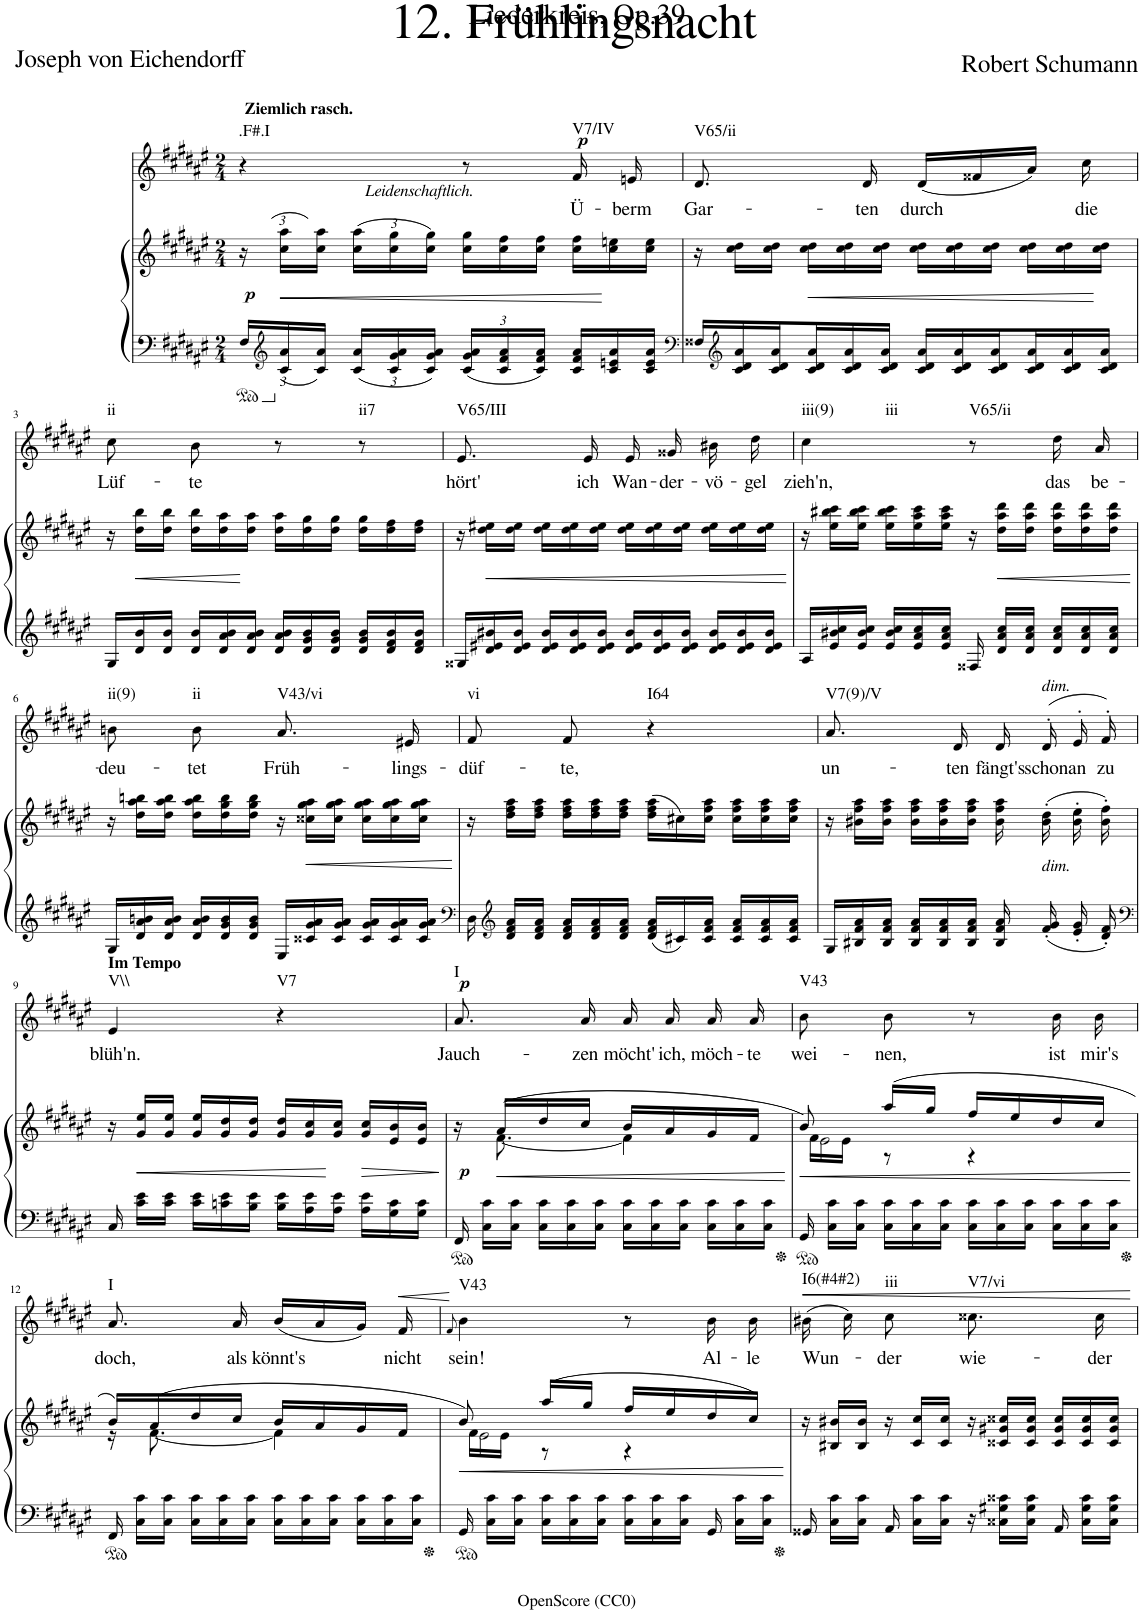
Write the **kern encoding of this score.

**kern	**kern	**dynam	**kern	**text	**dynam	**harte
*part2	*part2	*part2	*part1	*part1	*part1	*part1
*staff3	*staff2	*staff2/3	*staff1	*staff1	*staff1	*
*I"Piano	*	*	*I"Voice	*	*	*
*I'Pno	*	*	*	*	*	*
*clefF4	*clefG2	*	*clefG2	*	*	*
*k[f#c#g#d#a#e#]	*k[f#c#g#d#a#e#]	*	*k[f#c#g#d#a#e#]	*	*	*
*M2/4	*M2/4	*	*M2/4	*	*	*
*Xbrackettup	*Xbrackettup	*	*	*	*	*
=1	=1	=1	=1	=1	=1	=1
!	!	!	!LO:TX:a:B:t=Ziemlich rasch.	!	!	!
!	!	!LO:DY:b	!	!	!	!LO:H:kt=.F#.I
24F#/LL	24r	p	4r	.	.	N
*clefG2	*	*	*	*	*	*
!	!	!LO:HP:b	!	!	!	!
24c#/ 24a#/	(24cc#\ 24aa#\LL	<	.	.	.	.
24c#/ 24a#/JJ	24cc#\ 24aa#\JJ)	.	.	.	.	.
24c#/ 24a#/LL	(24cc#\ 24aa#\LL	.	.	.	.	.
24c#/ 24g#/ 24a#/	24cc#\ 24gg#\	.	.	.	.	.
24c#/ 24g#/ 24a#/JJ	24cc#\ 24gg#\JJ)	.	.	.	.	.
*	*Xtuplet	*	*	*	*	*
!	!	!	!LO:TX:b:i:t=Leidenschaftlich.	!	!	!
24c#/ 24g#/ 24a#/LL	24cc#\ 24gg#\LL	.	8r	.	.	.
24c#/ 24f#/ 24a#/	24cc#\ 24ff#\	.	.	.	.	.
24c#/ 24f#/ 24a#/JJ	24cc#\ 24ff#\JJ	.	.	.	.	.
*Xtuplet	*	*	*	*	*	*
!	!	!	!	!LO:LY:b	!LO:DY:a	!LO:H:kt=V7/IV
24c#/ 24f#/ 24a#/LL	24cc#\ 24ff#\LL	.	16f#/	Ü-	p	N
24c#/ 24en/ 24a#/	24cc#\ 24een\	[	.	.	.	.
!	!	!	!	!LO:LY:b	!	!
.	.	.	16en/	-berm	.	.
24c#/ 24e/ 24a#/JJ	24cc#\ 24ee\JJ	.	.	.	.	.
=2	=2	=2	=2	=2	=2	=2
*clefF4	*	*	*	*	*	*
!	!	!	!	!LO:LY:b	!	!LO:H:kt=V65/ii
24F##X/LL	24r	.	8.d#/	Gar-	.	N
*clefG2	*	*	*	*	*	*
24c#/ 24d#/ 24a#/	24cc#\ 24dd#\LL	.	.	.	.	.
24c#/ 24d#/ 24a#/	24cc#\ 24dd#\JJ	.	.	.	.	.
!	!	!LO:HP:b	!	!	!	!
24c#/ 24d#/ 24a#/	24cc#\ 24dd#\LL	<	.	.	.	.
24c#/ 24d#/ 24a#/	24cc#\ 24dd#\	.	.	.	.	.
!	!	!	!	!LO:LY:b	!	!
.	.	.	16d#/	-ten	.	.
24c#/ 24d#/ 24a#/JJ	24cc#\ 24dd#\JJ	.	.	.	.	.
!	!	!	!	!LO:LY:b	!	!
24c#/ 24d#/ 24a#/LL	24cc#\ 24dd#\LL	.	(16d#/LL	durch	.	.
24c#/ 24d#/ 24a#/	24cc#\ 24dd#\	.	.	.	.	.
.	.	.	16f##X/	.	.	.
24c#/ 24d#/ 24a#/	24cc#\ 24dd#\JJ	.	.	.	.	.
24c#/ 24d#/ 24a#/	24cc#\ 24dd#\LL	.	16a#/JJ)	.	.	.
24c#/ 24d#/ 24a#/	24cc#\ 24dd#\	.	.	.	.	.
!	!	!	!	!LO:LY:b	!	!
.	.	.	16cc#\	die	.	.
24c#/ 24d#/ 24a#/JJ	24cc#\ 24dd#\JJ	[	.	.	.	.
!!LO:LB:g=z
=3	=3	=3	=3	=3	=3	=3
!	!	!	!	!LO:LY:b	!	!LO:H:kt=ii
24G#/LL	24r	.	8cc#\	Lüf-	.	N
!	!	!LO:HP:b	!	!	!	!
24d#/ 24b/	24dd#\ 24bb\LL	<	.	.	.	.
24d#/ 24b/JJ	24dd#\ 24bb\JJ	.	.	.	.	.
!	!	!	!	!LO:LY:b	!	!
24d#/ 24b/LL	24dd#\ 24bb\LL	.	8b\	-te	.	.
24d#/ 24a#/ 24b/	24dd#\ 24aa#\	.	.	.	.	.
24d#/ 24a#/ 24b/JJ	24dd#\ 24aa#\JJ	[	.	.	.	.
24d#/ 24a#/ 24b/LL	24dd#\ 24aa#\LL	.	8r	.	.	.
24d#/ 24g#/ 24b/	24dd#\ 24gg#\	.	.	.	.	.
24d#/ 24g#/ 24b/JJ	24dd#\ 24gg#\JJ	.	.	.	.	.
!	!	!	!	!	!	!LO:H:kt=ii7
24d#/ 24g#/ 24b/LL	24dd#\ 24gg#\LL	.	8r	.	.	N
24d#/ 24f#/ 24b/	24dd#\ 24ff#\	.	.	.	.	.
24d#/ 24f#/ 24b/JJ	24dd#\ 24ff#\JJ	.	.	.	.	.
=4	=4	=4	=4	=4	=4	=4
!	!	!	!	!LO:LY:b	!	!LO:H:kt=V65/III
24G##X/LL	24r	.	8.e#/	hört'	.	N
!	!	!LO:HP:b	!	!	!	!
24d#/ 24e#X/ 24b#X/	24dd#\ 24ee#X\LL	<	.	.	.	.
24d#/ 24e#/ 24b#/JJ	24dd#\ 24ee#\JJ	.	.	.	.	.
24d#/ 24e#/ 24b#/LL	24dd#\ 24ee#\LL	.	.	.	.	.
24d#/ 24e#/ 24b#/	24dd#\ 24ee#\	.	.	.	.	.
!	!	!	!	!LO:LY:b	!	!
.	.	.	16e#/	ich	.	.
24d#/ 24e#/ 24b#/JJ	24dd#\ 24ee#\JJ	.	.	.	.	.
!	!	!	!	!LO:LY:b	!	!
24d#/ 24e#/ 24b#/LL	24dd#\ 24ee#\LL	.	16e#/	Wan-	.	.
24d#/ 24e#/ 24b#/	24dd#\ 24ee#\	.	.	.	.	.
!	!	!	!	!LO:LY:b	!	!
.	.	.	16g##X/	-der-	.	.
24d#/ 24e#/ 24b#/JJ	24dd#\ 24ee#\JJ	.	.	.	.	.
!	!	!	!	!LO:LY:b	!	!
24d#/ 24e#/ 24b#/LL	24dd#\ 24ee#\LL	.	16b#X\	-vö-	.	.
24d#/ 24e#/ 24b#/	24dd#\ 24ee#\	.	.	.	.	.
!	!	!	!	!LO:LY:b	!	!
.	.	.	16dd#\	-gel	.	.
24d#/ 24e#/ 24b#/JJ	24dd#\ 24ee#\JJ	.	.	.	.	.
.	.	[	.	.	.	.
=5	=5	=5	=5	=5	=5	=5
!	!	!	!	!LO:LY:b	!	!LO:H:n=1:kt=iii(9)
!	!	!	!	!	!	!LO:H:n=2:kt=iii
24A#/LL	24r	.	4cc#\	zieh'n,	.	N N
24e#/ 24b#X/ 24cc#/	24ee#\ 24bb#X\ 24ccc#\LL	.	.	.	.	.
24e#/ 24b#/ 24cc#/JJ	24ee#\ 24bb#\ 24ccc#\JJ	.	.	.	.	.
24e#/ 24b#/ 24cc#/LL	24ee#\ 24bb#\ 24ccc#\LL	.	.	.	.	.
24e#/ 24a#/ 24cc#/	24ee#\ 24aa#\ 24ccc#\	.	.	.	.	.
24e#/ 24a#/ 24cc#/JJ	24ee#\ 24aa#\ 24ccc#\JJ	.	.	.	.	.
!	!	!	!	!	!	!LO:H:kt=V65/ii
24F##X/	24r	.	8r	.	.	N
!	!	!LO:HP:b	!	!	!	!
24d#/ 24a#/ 24cc#/LL	24dd#\ 24aa#\ 24ddd#\LL	<	.	.	.	.
24d#/ 24a#/ 24cc#/JJ	24dd#\ 24aa#\ 24ddd#\JJ	.	.	.	.	.
!	!	!	!	!LO:LY:b	!	!
24d#/ 24a#/ 24cc#/LL	24dd#\ 24aa#\ 24ddd#\LL	.	16dd#\	das	.	.
24d#/ 24a#/ 24cc#/	24dd#\ 24aa#\ 24ddd#\	.	.	.	.	.
!	!	!	!	!LO:LY:b	!	!
.	.	.	16a#/	be-	.	.
24d#/ 24a#/ 24cc#/JJ	24dd#\ 24aa#\ 24ddd#\JJ	.	.	.	.	.
.	.	[	.	.	.	.
!!LO:LB:g=z
=6	=6	=6	=6	=6	=6	=6
!	!	!	!	!LO:LY:b	!	!LO:H:kt=ii(9)
24G#/LL	24r	.	8bn\	-deu-	.	N
24d#/ 24a#/ 24bn/	24dd#\ 24aa#\ 24bbn\LL	.	.	.	.	.
24d#/ 24a#/ 24b/JJ	24dd#\ 24aa#\ 24bb\JJ	.	.	.	.	.
!	!	!	!	!LO:LY:b	!	!LO:H:kt=ii
24d#/ 24a#/ 24b/LL	24dd#\ 24aa#\ 24bb\LL	.	8b\	-tet	.	N
24d#/ 24g#/ 24b/	24dd#\ 24gg#\ 24bb\	.	.	.	.	.
24d#/ 24g#/ 24b/JJ	24dd#\ 24gg#\ 24bb\JJ	.	.	.	.	.
!	!	!	!	!LO:LY:b	!	!LO:H:kt=V43/vi
24E#/LL	24r	.	8.a#/	Früh-	.	N
!	!	!LO:HP:b	!	!	!	!
24c##X/ 24g#/ 24a#/	24cc##X\ 24gg#\ 24aa#\LL	<	.	.	.	.
24c##/ 24g#/ 24a#/JJ	24cc##\ 24gg#\ 24aa#\JJ	.	.	.	.	.
24c##/ 24g#/ 24a#/LL	24cc##\ 24gg#\ 24aa#\LL	.	.	.	.	.
24c##/ 24g#/ 24a#/	24cc##\ 24gg#\ 24aa#\	.	.	.	.	.
!	!	!	!	!LO:LY:b	!	!
.	.	.	16e#X/	-lings-	.	.
24c##/ 24g#/ 24a#/JJ	24cc##\ 24gg#\ 24aa#\JJ	.	.	.	.	.
.	.	[	.	.	.	.
=7	=7	=7	=7	=7	=7	=7
*clefF4	*	*	*	*	*	*
!	!	!	!	!LO:LY:b	!	!LO:H:kt=vi
24D#\	24r	.	8f#/	-düf-	.	N
*clefG2	*	*	*	*	*	*
24d#/ 24f#/ 24a#/LL	24dd#\ 24ff#\ 24aa#\LL	.	.	.	.	.
24d#/ 24f#/ 24a#/JJ	24dd#\ 24ff#\ 24aa#\JJ	.	.	.	.	.
!	!	!	!	!LO:LY:b	!	!
24d#/ 24f#/ 24a#/LL	24dd#\ 24ff#\ 24aa#\LL	.	8f#/	-te,	.	.
24d#/ 24f#/ 24a#/	24dd#\ 24ff#\ 24aa#\	.	.	.	.	.
24d#/ 24f#/ 24a#/JJ	24dd#\ 24ff#\ 24aa#\JJ	.	.	.	.	.
!	!	!	!	!	!	!LO:H:kt=I64
24d#/ 24f#/ 24a#/LL	(24dd#\ 24ff#\ 24aa#\LL	.	4r	.	.	N
24c#X/	24cc#X\)	.	.	.	.	.
24c#/ 24f#/ 24a#/JJ	24cc#\ 24ff#\ 24aa#\JJ	.	.	.	.	.
24c#/ 24f#/ 24a#/LL	24cc#\ 24ff#\ 24aa#\LL	.	.	.	.	.
24c#/ 24f#/ 24a#/	24cc#\ 24ff#\ 24aa#\	.	.	.	.	.
24c#/ 24f#/ 24a#/JJ	24cc#\ 24ff#\ 24aa#\JJ	.	.	.	.	.
=8	=8	=8	=8	=8	=8	=8
!	!	!	!	!LO:LY:b	!	!LO:H:kt=V7(9)/V
24G#/LL	24r	.	8.a#/	un-	.	N
24B#X/ 24f#/ 24a#/	24b#X\ 24ff#\ 24aa#\LL	.	.	.	.	.
24B#/ 24f#/ 24a#/JJ	24b#\ 24ff#\ 24aa#\JJ	.	.	.	.	.
24B#/ 24f#/ 24a#/LL	24b#\ 24ff#\ 24aa#\LL	.	.	.	.	.
24B#/ 24f#/ 24a#/	24b#\ 24ff#\ 24aa#\	.	.	.	.	.
!	!	!	!	!LO:LY:b	!	!
.	.	.	16d#/	-ten	.	.
24B#/ 24f#/ 24a#/JJ	24b#\ 24ff#\ 24aa#\JJ	.	.	.	.	.
!	!	!	!	!LO:LY:b	!	!
16B#/ 16f#/ 16a#/	16b#\ 16ff#\ 16aa#\	.	16d#/	fängt's	.	.
!	!	!	!LO:TX:a:i:t=dim.	!	!	!
!	!LO:TX:b:i:t=dim.	!	!	!	!	!
!	!	!	!	!LO:LY:b	!	!
16f#/' 16g#/'	(16b#\' 16dd#\'	.	(>16d#'>/	schon	.	.
!	!	!	!	!LO:LY:b	!	!
16e#/' 16g#/'	16b#\' 16ee#\'	.	16e#'>/	an	.	.
!	!	!	!	!LO:LY:b	!	!
16d#/' 16f#/'	16b#\' 16ff#\')	.	16f#'>/)	zu	.	.
!!LO:LB:g=z
=9	=9	=9	=9	=9	=9	=9
*clefF4	*	*	*	*	*	*
!	!	!	!LO:TX:a:B:t=Im Tempo	!	!	!
!	!	!	!	!LO:LY:b	!	!LO:H:kt=V\\
24C#/	24r	.	4e#/	blüh'n.	.	N
!	!	!LO:HP:b	!	!	!	!
24c#\ 24e#\LL	24g#/ 24ee#/LL	<	.	.	.	.
24c#\ 24e#\JJ	24g#/ 24ee#/JJ	.	.	.	.	.
24c#\ 24e#\LL	24g#/ 24ee#/LL	.	.	.	.	.
24Bn\ 24e#\	24g#/ 24dd#/	.	.	.	.	.
24B\ 24e#\JJ	24g#/ 24dd#/JJ	.	.	.	.	.
!	!	!	!	!	!	!LO:H:kt=V7
24B\ 24e#\LL	24g#/ 24dd#/LL	.	4r	.	.	N
24A#\ 24e#\	24g#/ 24cc#/	.	.	.	.	.
24A#\ 24e#\JJ	24g#/ 24cc#/JJ	[	.	.	.	.
!	!	!LO:HP:b	!	!	!	!
24A#\ 24e#\LL	24g#/ 24cc#/LL	>	.	.	.	.
24G#\ 24c#\	24e#/ 24b/	.	.	.	.	.
24G#\ 24c#\JJ	24e#/ 24b/JJ	.	.	.	.	.
.	.	]	.	.	.	.
=10	=10	=10	=10	=10	=10	=10
*	*^	*	*	*	*	*
!	!	!	!LO:DY:b	!	!LO:LY:b	!LO:DY:a	!LO:H:kt=I
24FF#/	16r	16ryy	p	8.a#/	Jauch-	p	N
24C#\ 24c#\LL	.	.	.	.	.	.	.
!	!	!	!LO:HP:b	!	!	!	!
.	(16a#/LL	[8.f#\	<	.	.	.	.
24C#\ 24c#\JJ	.	.	.	.	.	.	.
24C#\ 24c#\LL	16dd#/	.	.	.	.	.	.
24C#\ 24c#\	.	.	.	.	.	.	.
!	!	!	!	!	!LO:LY:b	!	!
.	16cc#/JJ	.	.	16a#/	-zen	.	.
24C#\ 24c#\JJ	.	.	.	.	.	.	.
!	!	!	!	!	!LO:LY:b	!	!
24C#\ 24c#\LL	16b/LL	4f#\]	.	16a#/	möcht'	.	.
24C#\ 24c#\	.	.	.	.	.	.	.
!	!	!	!	!	!LO:LY:b	!	!
.	16a#/	.	.	16a#/	ich,	.	.
24C#\ 24c#\JJ	.	.	.	.	.	.	.
!	!	!	!	!	!LO:LY:b	!	!
24C#\ 24c#\LL	16g#/	.	.	16a#/	möch-	.	.
24C#\ 24c#\	.	.	.	.	.	.	.
!	!	!	!	!	!LO:LY:b	!	!
.	16f#/JJ	.	.	16a#/	-te	.	.
24C#\ 24c#\JJ	.	.	.	.	.	.	.
*	*v	*v	*	*	*	*	*
.	.	[	.	.	.	.
=11	=11	=11	=11	=11	=11	=11
!	!	!LO:HP:b	!	!LO:LY:b	!	!LO:H:kt=V43
*	*^	*	*	*	*	*
*	*	*^	*	*	*	*	*
24GG#/	8b/)	2b\	16f#\LL	<	8b\	wei-	.	N
24C#\ 24c#\LL	.	.	.	.	.	.	.	.
.	.	.	16e#\JJ	.	.	.	.	.
24C#\ 24c#\JJ	.	.	.	.	.	.	.	.
!	!	!	!	!	!	!LO:LY:b	!	!
24C#\ 24c#\LL	(16aa#/LL	.	8r	.	8b\	-nen,	.	.
24C#\ 24c#\	.	.	.	.	.	.	.	.
.	16gg#/JJ	.	.	.	.	.	.	.
24C#\ 24c#\JJ	.	.	.	.	.	.	.	.
24C#\ 24c#\LL	16ff#/LL	.	4r	.	8r	.	.	.
24C#\ 24c#\	.	.	.	.	.	.	.	.
.	16ee#/	.	.	.	.	.	.	.
24C#\ 24c#\JJ	.	.	.	.	.	.	.	.
!	!	!	!	!	!	!LO:LY:b	!	!
24C#\ 24c#\LL	16dd#/	.	.	.	16b\	ist	.	.
24C#\ 24c#\	.	.	.	.	.	.	.	.
!	!	!	!	!	!	!LO:LY:b	!	!
.	16cc#/JJ	.	.	.	16b\	mir's	.	.
24C#\ 24c#\JJ	.	.	.	.	.	.	.	.
*	*v	*v	*v	*	*	*	*	*
.	.	[	.	.	.	.
!!LO:LB:g=z
=12	=12	=12	=12	=12	=12	=12
*	*^	*	*	*	*	*
!	!	!	!	!	!LO:LY:b	!	!LO:H:kt=I
24FF#/	16b/LL)	16r	.	8.a#/	doch,	.	N
24C#\ 24c#\LL	.	.	.	.	.	.	.
.	(16a#/	[8.f#\	.	.	.	.	.
24C#\ 24c#\JJ	.	.	.	.	.	.	.
24C#\ 24c#\LL	16dd#/	.	.	.	.	.	.
24C#\ 24c#\	.	.	.	.	.	.	.
!	!	!	!	!	!LO:LY:b	!	!
.	16cc#/JJ	.	.	16a#/	als	.	.
24C#\ 24c#\JJ	.	.	.	.	.	.	.
!	!	!	!	!	!LO:LY:b	!	!
24C#\ 24c#\LL	16b/LL	4f#\]	.	(16b/LL	könnt's	.	.
24C#\ 24c#\	.	.	.	.	.	.	.
.	16a#/	.	.	16a#/	.	.	.
24C#\ 24c#\JJ	.	.	.	.	.	.	.
24C#\ 24c#\LL	16g#/	.	.	16g#/JJ)	.	.	.
24C#\ 24c#\	.	.	.	.	.	.	.
!	!	!	!	!	!LO:LY:b	!LO:HP:b	!
.	16f#/JJ	.	.	16f#/	nicht	<	.
24C#\ 24c#\JJ	.	.	.	.	.	.	.
*	*v	*v	*	*	*	*	*
.	.	.	.	.	[	.
=13	=13	=13	=13	=13	=13	=13
.	.	.	8qf#/	.	.	.
!	!	!LO:HP:b	!	!LO:LY:b	!	!LO:H:kt=V43
*	*^	*	*	*	*	*
*	*	*^	*	*	*	*	*
24GG#/	8b/)	2b\	16f#\LL	<	4b\	sein!	.	N
24C#\ 24c#\LL	.	.	.	.	.	.	.	.
.	.	.	16e#\JJ	.	.	.	.	.
24C#\ 24c#\JJ	.	.	.	.	.	.	.	.
24C#\ 24c#\LL	(16aa#/LL	.	8r	.	.	.	.	.
24C#\ 24c#\	.	.	.	.	.	.	.	.
.	16gg#/JJ	.	.	.	.	.	.	.
24C#\ 24c#\JJ	.	.	.	.	.	.	.	.
24C#\ 24c#\LL	16ff#/LL	.	4r	.	8r	.	.	.
24C#\ 24c#\	.	.	.	.	.	.	.	.
.	16ee#/	.	.	.	.	.	.	.
24C#\ 24c#\JJ	.	.	.	.	.	.	.	.
!	!	!	!	!	!	!LO:LY:b	!	!
24GG#/	16dd#/	.	.	.	16b\	Al-	.	.
24C#\ 24c#\LL	.	.	.	.	.	.	.	.
!	!	!	!	!	!	!LO:LY:b	!	!
.	16cc#/JJ)	.	.	.	16b\	-le	.	.
24C#\ 24c#\JJ	.	.	.	.	.	.	.	.
*	*v	*v	*v	*	*	*	*	*
.	.	[	.	.	.	.
=14	=14	=14	=14	=14	=14	=14
!	!	!	!	!LO:LY:b	!LO:HP:b	!LO:H:kt=I6(#4#2)
24GG##X/	24r	.	(16b#X\	Wun-	<	N
24C#\ 24c#\LL	24B#X/ 24b#X/LL	.	.	.	.	.
.	.	.	16cc#\)	.	.	.
24C#\ 24c#\JJ	24B#/ 24b#/JJ	.	.	.	.	.
!	!	!	!	!LO:LY:b	!	!LO:H:kt=iii
24AA#/	24r	.	8cc#\	-der	.	N
24C#\ 24c#\LL	24c#/ 24cc#/LL	.	.	.	.	.
24C#\ 24c#\JJ	24c#/ 24cc#/JJ	.	.	.	.	.
!	!	!	!	!LO:LY:b	!	!LO:H:kt=V7/vi
24r	24r	.	8.cc##X\	wie-	.	N
24C##X\ 24G#X\ 24c##X\LL	24c##X/ 24g#X/ 24cc##X/LL	.	.	.	.	.
24C##\ 24G#\ 24c##\JJ	24c##/ 24g#/ 24cc##/JJ	.	.	.	.	.
24AA#/	24c##/ 24g#/ 24cc##/LL	.	.	.	.	.
24C##\ 24G#\ 24c##\LL	24c##/ 24g#/ 24cc##/	.	.	.	.	.
!	!	!	!	!LO:LY:b	!	!
.	.	.	16cc##\	-der	.	.
24C##\ 24G#\ 24c##\JJ	24c##/ 24g#/ 24cc##/JJ	.	.	.	.	.
.	.	.	.	.	[	.
=	=	=	=	=	=	=
*-	*-	*-	*-	*-	*-	*-
